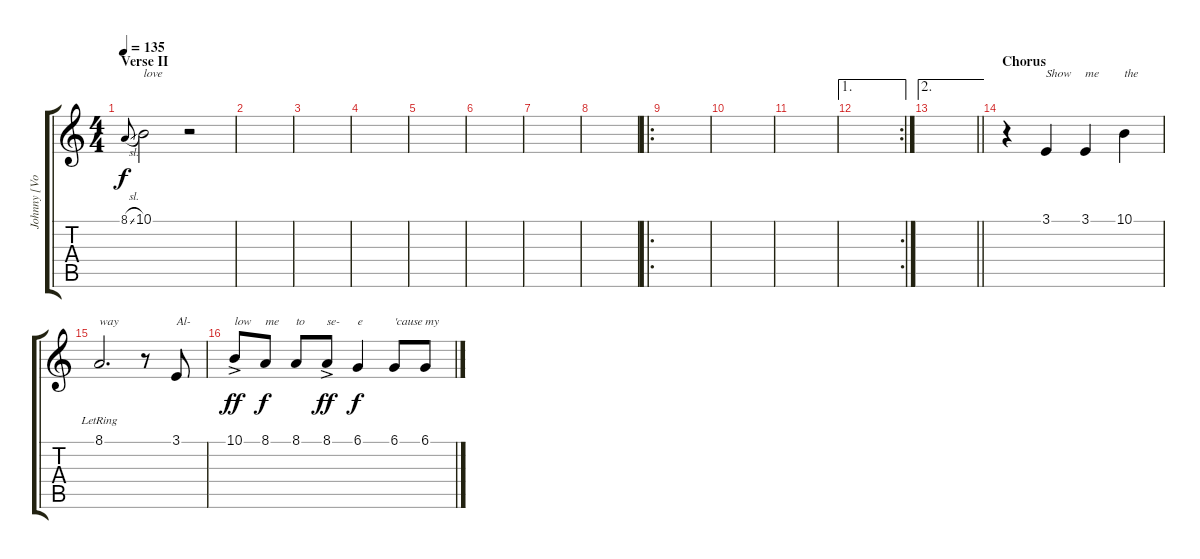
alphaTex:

\track ("Johnny [Vox]" "Johnny [Vo") {instrument lead2sawtooth}
\staff {score tabs}
\tuning (Db4 Ab3 E3 B2 Gb2 B1) {hide}
\ts (4 4)
\section ("" "Verse II")
\tempo 135
\clef g2
\ks c
8.1{sl}.8{gr onbeat dy f} 10.1.2{txt "love"} r.2 |
|
|
|
|
|
|
|
\ro
|
|
|
\ae 1
\rc 2
|
\ae 2
\barLineRight lightlight
|
\section ("" "Chorus")
r.4 3.1.4{txt "Show"} 3.1.4{txt "me"} 10.1.4{txt "the"} |
8.1{lr}.2{d txt "way"} r.8 3.1.8{txt "Al-"} |
10.1{ac}.8{txt "low" dy ff} 8.1.8{txt "me" dy f} 8.1.8{txt "to"} 8.1{ac}.8{txt "se-" dy ff} 6.1.4{txt "e" dy f} 6.1.8{txt "'cause"} 6.1.8{txt "my"}
